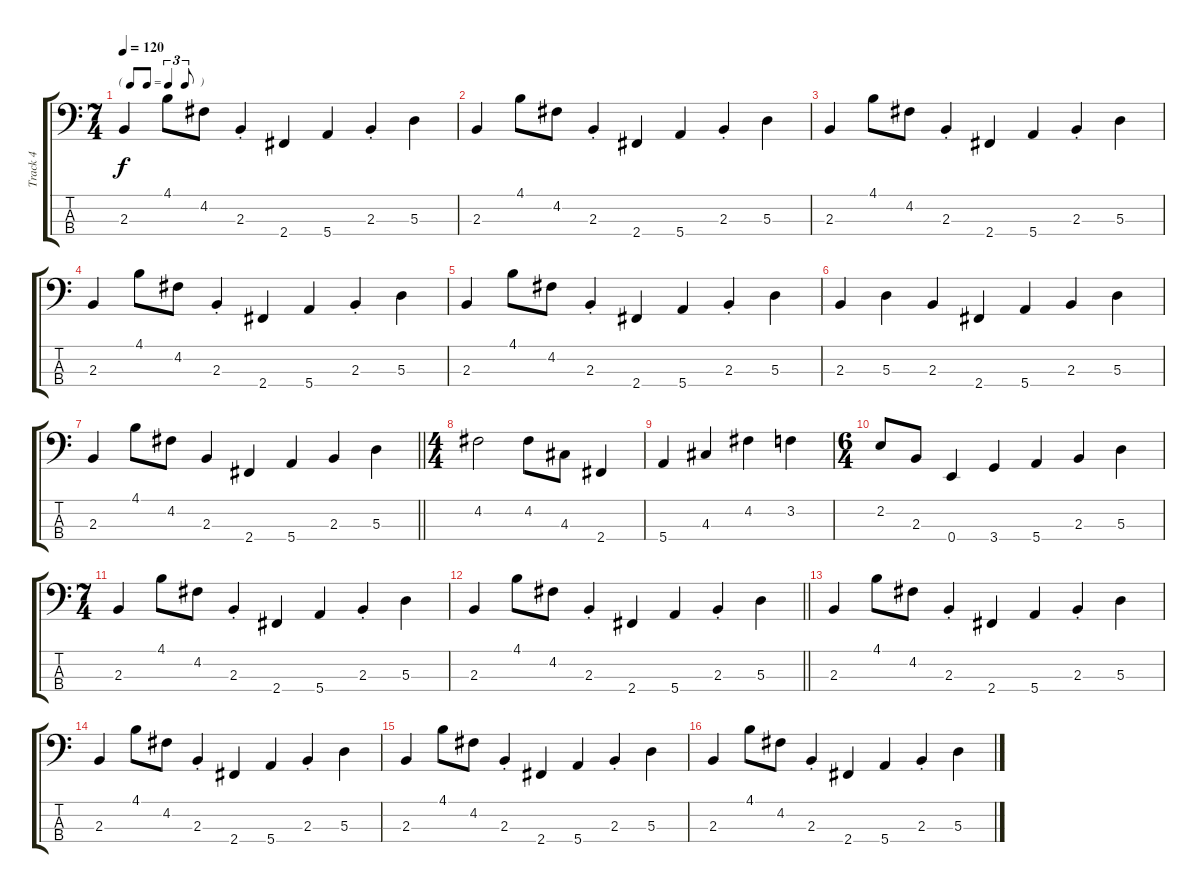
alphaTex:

\track ("Track 4" "Track 4") {instrument electricbassfinger}
\staff {score tabs}
\tuning (G2 D2 A1 E1) {hide}
\ts (7 4)
\tf triplet8th
\tempo 120
\clef f4
\ks c
2.3.4{dy f} 4.1.8 4.2.8 2.3{st}.4 2.4.4 5.4.4 2.3{st}.4 5.3.4 |
2.3.4 4.1.8 4.2.8 2.3{st}.4 2.4.4 5.4.4 2.3{st}.4 5.3.4 |
2.3.4 4.1.8 4.2.8 2.3{st}.4 2.4.4 5.4.4 2.3{st}.4 5.3.4 |
2.3.4 4.1.8 4.2.8 2.3{st}.4 2.4.4 5.4.4 2.3{st}.4 5.3.4 |
2.3.4 4.1.8 4.2.8 2.3{st}.4 2.4.4 5.4.4 2.3{st}.4 5.3.4 |
2.3.4 5.3.4 2.3.4 2.4.4 5.4.4 2.3.4 5.3.4 |
\barLineRight lightlight
2.3.4 4.1.8 4.2.8 2.3.4 2.4.4 5.4.4 2.3.4 5.3.4 |
\ts (4 4)
4.2.2 4.2.8 4.3.8 2.4.4 |
5.4.4 4.3.4 4.2.4 3.2.4 |
\ts (6 4)
2.2.8 2.3.8 0.4.4 3.4.4 5.4.4 2.3.4 5.3.4 |
\ts (7 4)
2.3.4 4.1.8 4.2.8 2.3{st}.4 2.4.4 5.4.4 2.3{st}.4 5.3.4 |
\barLineRight lightlight
2.3.4 4.1.8 4.2.8 2.3{st}.4 2.4.4 5.4.4 2.3{st}.4 5.3.4 |
2.3.4 4.1.8 4.2.8 2.3{st}.4 2.4.4 5.4.4 2.3{st}.4 5.3.4 |
2.3.4 4.1.8 4.2.8 2.3{st}.4 2.4.4 5.4.4 2.3{st}.4 5.3.4 |
2.3.4 4.1.8 4.2.8 2.3{st}.4 2.4.4 5.4.4 2.3{st}.4 5.3.4 |
2.3.4 4.1.8 4.2.8 2.3{st}.4 2.4.4 5.4.4 2.3{st}.4 5.3.4
